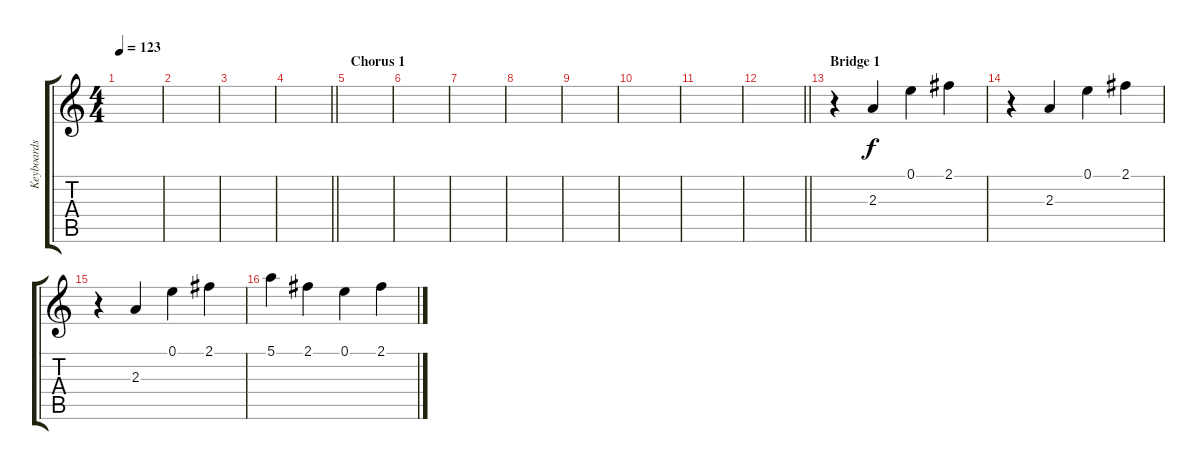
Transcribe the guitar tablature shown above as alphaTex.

\track ("Keyboards" "Keyboards") {instrument acousticguitarnylon}
\staff {score tabs}
\tuning (E4 B3 G3 D3 A2 E2) {hide}
\ts (4 4)
\tempo 123
\clef g2
\ks c
|
|
|
\barLineRight lightlight
|
\section ("" "Chorus 1")
|
|
|
|
|
|
|
\barLineRight lightlight
|
\section ("" "Bridge 1")
r.4 2.3.4 0.1.4 2.1.4 |
r.4 2.3.4 0.1.4 2.1.4 |
r.4 2.3.4 0.1.4 2.1.4 |
5.1.4 2.1.4 0.1.4 2.1.4
